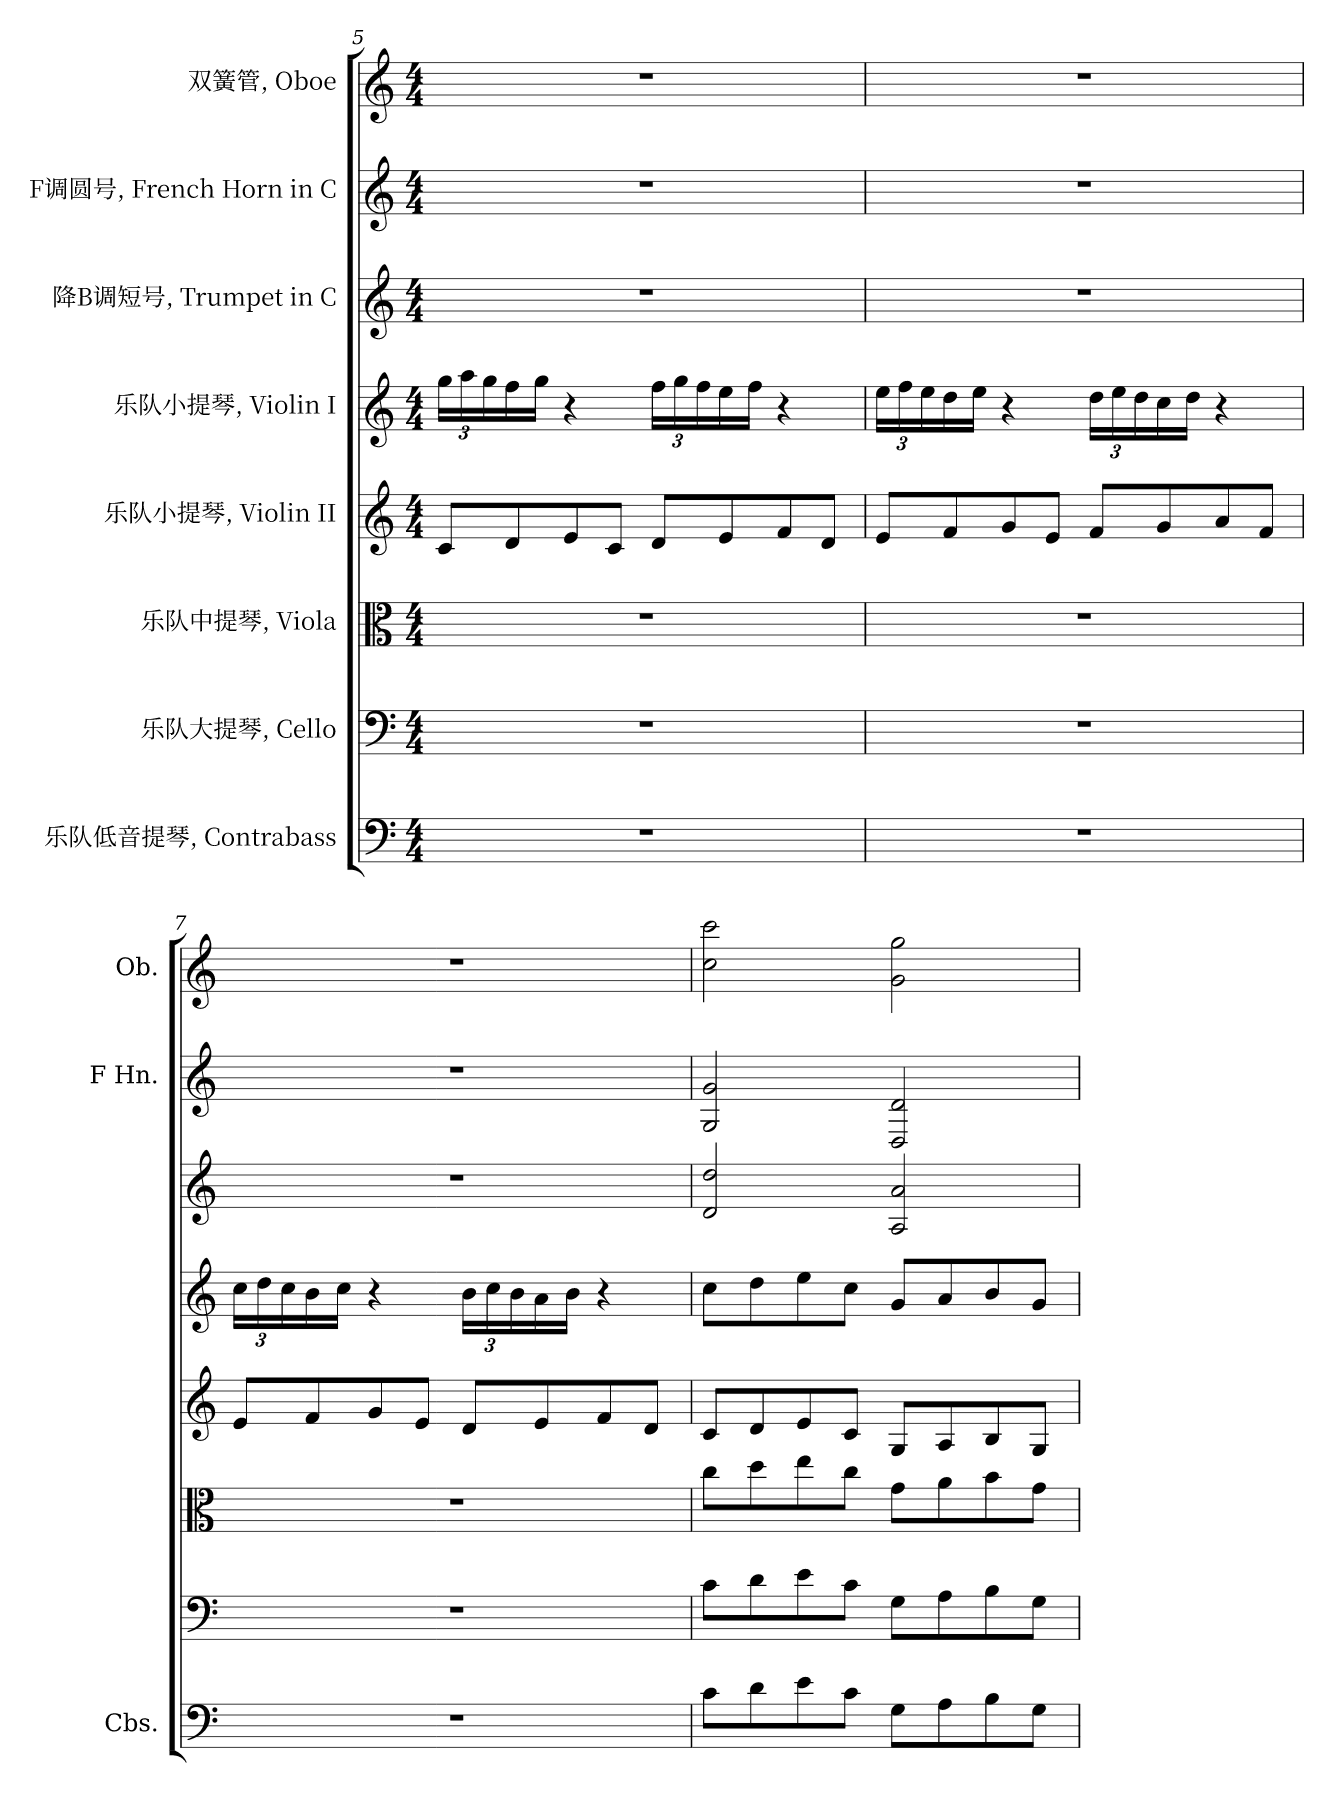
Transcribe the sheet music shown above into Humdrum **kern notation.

**kern	**kern	**kern	**kern	**kern	**kern	**kern	**kern
*part8	*part7	*part6	*part5	*part4	*part3	*part2	*part1
*staff8	*staff7	*staff6	*staff5	*staff4	*staff3	*staff2	*staff1
*I"乐队低音提琴, Contrabass	*I"乐队大提琴, Cello	*I"乐队中提琴, Viola	*I"乐队小提琴, Violin II	*I"乐队小提琴, Violin I	*I"降B调短号, Trumpet in C	*I"F调圆号, French Horn in C	*I"双簧管, Oboe
*I'Cbs.	*	*	*	*	*	*I'F Hn.	*I'Ob.
*clefF4	*clefF4	*clefC3	*clefG2	*clefG2	*clefG2	*clefG2	*clefG2
*ITrd7c12	*	*	*	*	*ITrd1c2	*ITrd4c7	*
*k[]	*k[]	*k[]	*k[]	*k[]	*k[b-e-]	*k[b-]	*k[]
*M4/4	*M4/4	*M4/4	*M4/4	*M4/4	*M4/4	*M4/4	*M4/4
*	*	*	*	*Xbrackettup	*	*	*
=5	=5	=5	=5	=5	=5	=5	=5
1r	1r	1r	8c/L	24gg\LL	1r	1r	1r
.	.	.	.	24aa\	.	.	.
.	.	.	.	24gg\	.	.	.
.	.	.	8d/	16ff\	.	.	.
.	.	.	.	16gg\JJ	.	.	.
.	.	.	8e/	4r	.	.	.
.	.	.	8c/J	.	.	.	.
.	.	.	8d/L	24ff\LL	.	.	.
.	.	.	.	24gg\	.	.	.
.	.	.	.	24ff\	.	.	.
.	.	.	8e/	16ee\	.	.	.
.	.	.	.	16ff\JJ	.	.	.
.	.	.	8f/	4r	.	.	.
.	.	.	8d/J	.	.	.	.
!!LO:PB:g=z
=6	=6	=6	=6	=6	=6	=6	=6
1r	1r	1r	8e/L	24ee\LL	1r	1r	1r
.	.	.	.	24ff\	.	.	.
.	.	.	.	24ee\	.	.	.
.	.	.	8f/	16dd\	.	.	.
.	.	.	.	16ee\JJ	.	.	.
.	.	.	8g/	4r	.	.	.
.	.	.	8e/J	.	.	.	.
.	.	.	8f/L	24dd\LL	.	.	.
.	.	.	.	24ee\	.	.	.
.	.	.	.	24dd\	.	.	.
.	.	.	8g/	16cc\	.	.	.
.	.	.	.	16dd\JJ	.	.	.
.	.	.	8a/	4r	.	.	.
.	.	.	8f/J	.	.	.	.
=7	=7	=7	=7	=7	=7	=7	=7
1r	1r	1r	8e/L	24cc\LL	1r	1r	1r
.	.	.	.	24dd\	.	.	.
.	.	.	.	24cc\	.	.	.
.	.	.	8f/	16b\	.	.	.
.	.	.	.	16cc\JJ	.	.	.
.	.	.	8g/	4r	.	.	.
.	.	.	8e/J	.	.	.	.
.	.	.	8d/L	24b\LL	.	.	.
.	.	.	.	24cc\	.	.	.
.	.	.	.	24b\	.	.	.
.	.	.	8e/	16a\	.	.	.
.	.	.	.	16b\JJ	.	.	.
.	.	.	8f/	4r	.	.	.
.	.	.	8d/J	.	.	.	.
=8	=8	=8	=8	=8	=8	=8	=8
8C\L	8c\L	8cc\L	8c/L	8cc\L	2c/ 2cc/	2C/ 2c/	2cc\ 2ccc\
8D\	8d\	8dd\	8d/	8dd\	.	.	.
8E\	8e\	8ee\	8e/	8ee\	.	.	.
8C\J	8c\J	8cc\J	8c/J	8cc\J	.	.	.
8GG\L	8G\L	8g\L	8G/L	8g/L	2G/ 2g/	2GG/ 2G/	2g\ 2gg\
8AA\	8A\	8a\	8A/	8a/	.	.	.
8BB\	8B\	8b\	8B/	8b/	.	.	.
8GG\J	8G\J	8g\J	8G/J	8g/J	.	.	.
=	=	=	=	=	=	=	=
*-	*-	*-	*-	*-	*-	*-	*-
